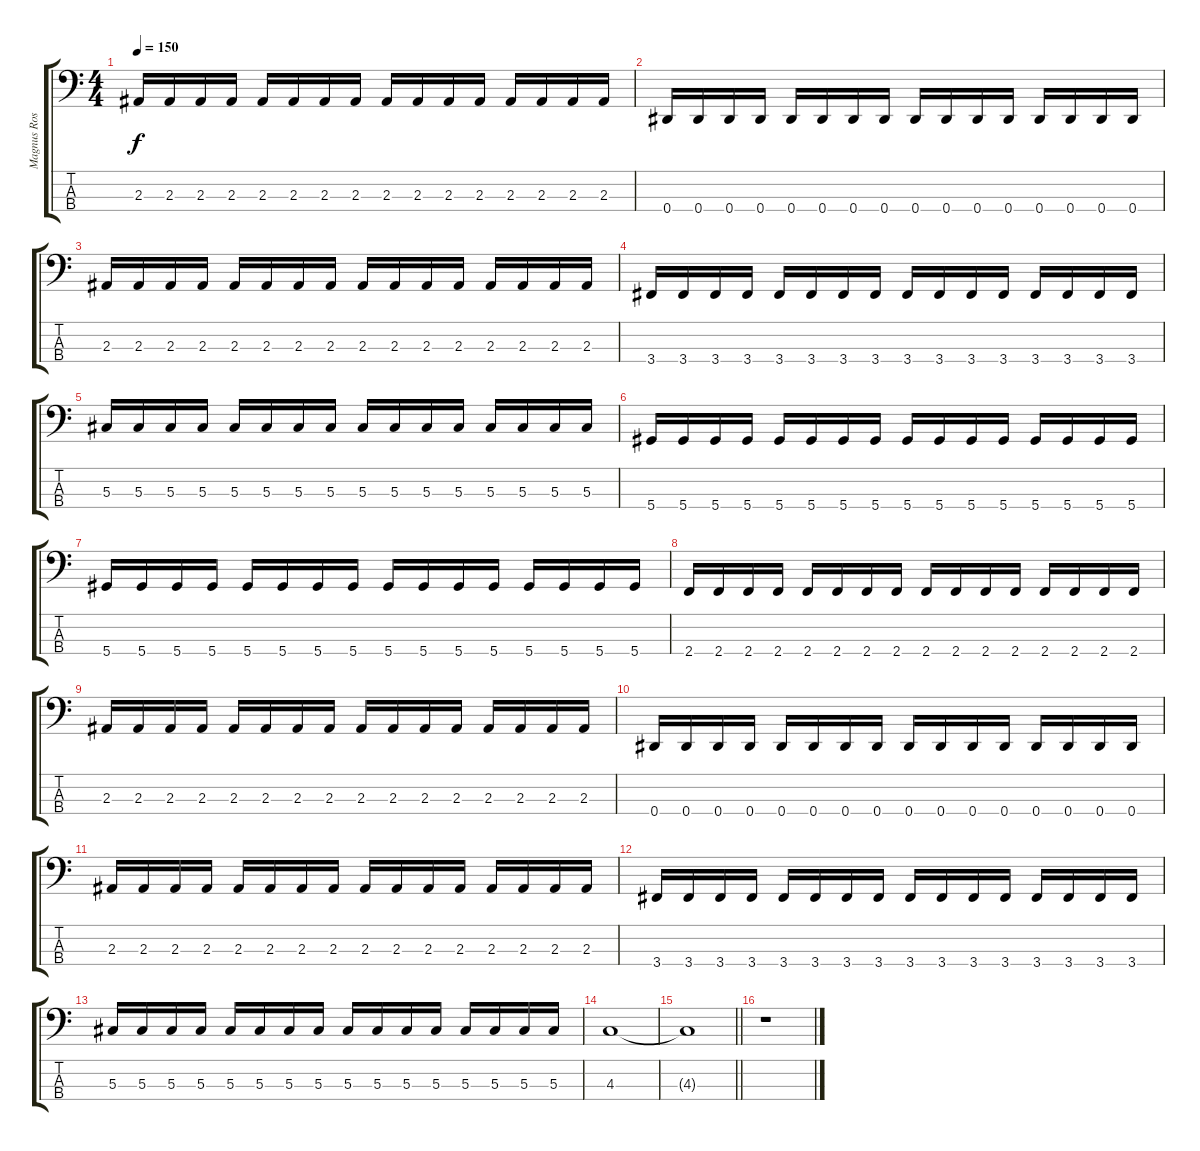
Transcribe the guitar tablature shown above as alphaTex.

\track ("Magnus Rosén" "Magnus Ros") {instrument electricbassfinger}
\staff {score tabs}
\tuning (Gb2 Db2 Ab1 Eb1) {hide}
\ts (4 4)
\tempo 150
\clef f4
\ks c
2.3.16{dy f} 2.3.16 2.3.16 2.3.16 2.3.16 2.3.16 2.3.16 2.3.16 2.3.16 2.3.16 2.3.16 2.3.16 2.3.16 2.3.16 2.3.16 2.3.16 |
0.4.16 0.4.16 0.4.16 0.4.16 0.4.16 0.4.16 0.4.16 0.4.16 0.4.16 0.4.16 0.4.16 0.4.16 0.4.16 0.4.16 0.4.16 0.4.16 |
2.3.16 2.3.16 2.3.16 2.3.16 2.3.16 2.3.16 2.3.16 2.3.16 2.3.16 2.3.16 2.3.16 2.3.16 2.3.16 2.3.16 2.3.16 2.3.16 |
3.4.16 3.4.16 3.4.16 3.4.16 3.4.16 3.4.16 3.4.16 3.4.16 3.4.16 3.4.16 3.4.16 3.4.16 3.4.16 3.4.16 3.4.16 3.4.16 |
5.3.16 5.3.16 5.3.16 5.3.16 5.3.16 5.3.16 5.3.16 5.3.16 5.3.16 5.3.16 5.3.16 5.3.16 5.3.16 5.3.16 5.3.16 5.3.16 |
5.4.16 5.4.16 5.4.16 5.4.16 5.4.16 5.4.16 5.4.16 5.4.16 5.4.16 5.4.16 5.4.16 5.4.16 5.4.16 5.4.16 5.4.16 5.4.16 |
5.4.16 5.4.16 5.4.16 5.4.16 5.4.16 5.4.16 5.4.16 5.4.16 5.4.16 5.4.16 5.4.16 5.4.16 5.4.16 5.4.16 5.4.16 5.4.16 |
2.4.16 2.4.16 2.4.16 2.4.16 2.4.16 2.4.16 2.4.16 2.4.16 2.4.16 2.4.16 2.4.16 2.4.16 2.4.16 2.4.16 2.4.16 2.4.16 |
2.3.16 2.3.16 2.3.16 2.3.16 2.3.16 2.3.16 2.3.16 2.3.16 2.3.16 2.3.16 2.3.16 2.3.16 2.3.16 2.3.16 2.3.16 2.3.16 |
0.4.16 0.4.16 0.4.16 0.4.16 0.4.16 0.4.16 0.4.16 0.4.16 0.4.16 0.4.16 0.4.16 0.4.16 0.4.16 0.4.16 0.4.16 0.4.16 |
2.3.16 2.3.16 2.3.16 2.3.16 2.3.16 2.3.16 2.3.16 2.3.16 2.3.16 2.3.16 2.3.16 2.3.16 2.3.16 2.3.16 2.3.16 2.3.16 |
3.4.16 3.4.16 3.4.16 3.4.16 3.4.16 3.4.16 3.4.16 3.4.16 3.4.16 3.4.16 3.4.16 3.4.16 3.4.16 3.4.16 3.4.16 3.4.16 |
5.3.16 5.3.16 5.3.16 5.3.16 5.3.16 5.3.16 5.3.16 5.3.16 5.3.16 5.3.16 5.3.16 5.3.16 5.3.16 5.3.16 5.3.16 5.3.16 |
4.3.1 |
\barLineRight lightlight
4.3{t}.1 |
r.1
